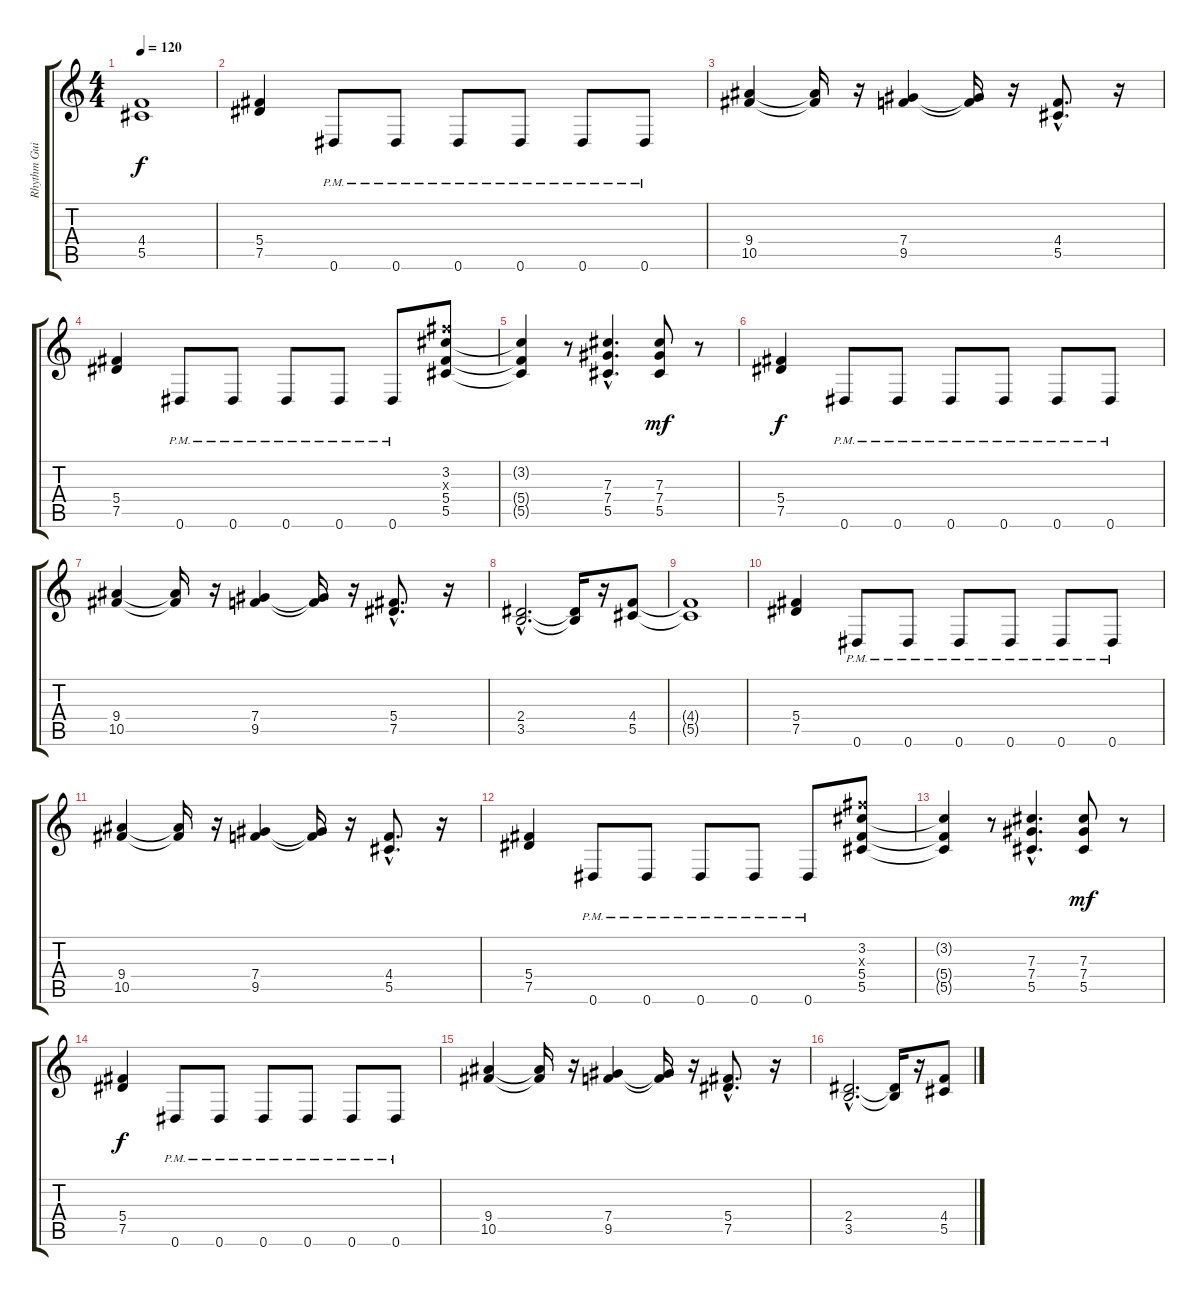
\track ("Rhythm Guitar" "Rhythm Gui") {instrument distortionguitar}
\staff {score tabs}
\tuning (Eb4 Bb3 Gb3 Db3 Ab2 Eb2) {hide}
\ts (4 4)
\tempo 120
\clef g2
\ks c
(4.4{t} 5.5{t}).1{dy f} |
(5.4 7.5).4 0.6{pm}.8 0.6{pm}.8 0.6{pm}.8 0.6{pm}.8 0.6{pm}.8 0.6{pm}.8 |
(9.4 10.5).4 (9.4{t} 10.5{t}).16 r.16 (7.4 9.5).4 (7.4{t} 9.5{t}).16 r.16 (4.4{hac} 5.5{hac}).8{d} r.16 |
(5.4 7.5).4 0.6{pm}.8 0.6{pm}.8 0.6{pm}.8 0.6{pm}.8 0.6{pm}.8 (3.2 12.3{x} 5.4 5.5).8 |
(3.2{t} 5.4{t} 5.5{t}).4 r.8 (7.3{hac} 7.4{hac} 5.5{hac}).4{d} (7.3 7.4 5.5).8{dy mf} r.8 |
(5.4 7.5).4{dy f} 0.6{pm}.8 0.6{pm}.8 0.6{pm}.8 0.6{pm}.8 0.6{pm}.8 0.6{pm}.8 |
(9.4 10.5).4 (9.4{t} 10.5{t}).16 r.16 (7.4 9.5).4 (7.4{t} 9.5{t}).16 r.16 (5.4{hac} 7.5{hac}).8{d} r.16 |
(2.4{hac} 3.5{hac}).2{d} (2.4{t} 3.5{t}).16 r.16 (4.4 5.5).8 |
(4.4{t} 5.5{t}).1 |
(5.4 7.5).4 0.6{pm}.8 0.6{pm}.8 0.6{pm}.8 0.6{pm}.8 0.6{pm}.8 0.6{pm}.8 |
(9.4 10.5).4 (9.4{t} 10.5{t}).16 r.16 (7.4 9.5).4 (7.4{t} 9.5{t}).16 r.16 (4.4{hac} 5.5{hac}).8{d} r.16 |
(5.4 7.5).4 0.6{pm}.8 0.6{pm}.8 0.6{pm}.8 0.6{pm}.8 0.6{pm}.8 (3.2 12.3{x} 5.4 5.5).8 |
(3.2{t} 5.4{t} 5.5{t}).4 r.8 (7.3{hac} 7.4{hac} 5.5{hac}).4{d} (7.3 7.4 5.5).8{dy mf} r.8 |
(5.4 7.5).4{dy f} 0.6{pm}.8 0.6{pm}.8 0.6{pm}.8 0.6{pm}.8 0.6{pm}.8 0.6{pm}.8 |
(9.4 10.5).4 (9.4{t} 10.5{t}).16 r.16 (7.4 9.5).4 (7.4{t} 9.5{t}).16 r.16 (5.4{hac} 7.5{hac}).8{d} r.16 |
(2.4{hac} 3.5{hac}).2{d} (2.4{t} 3.5{t}).16 r.16 (4.4 5.5).8
